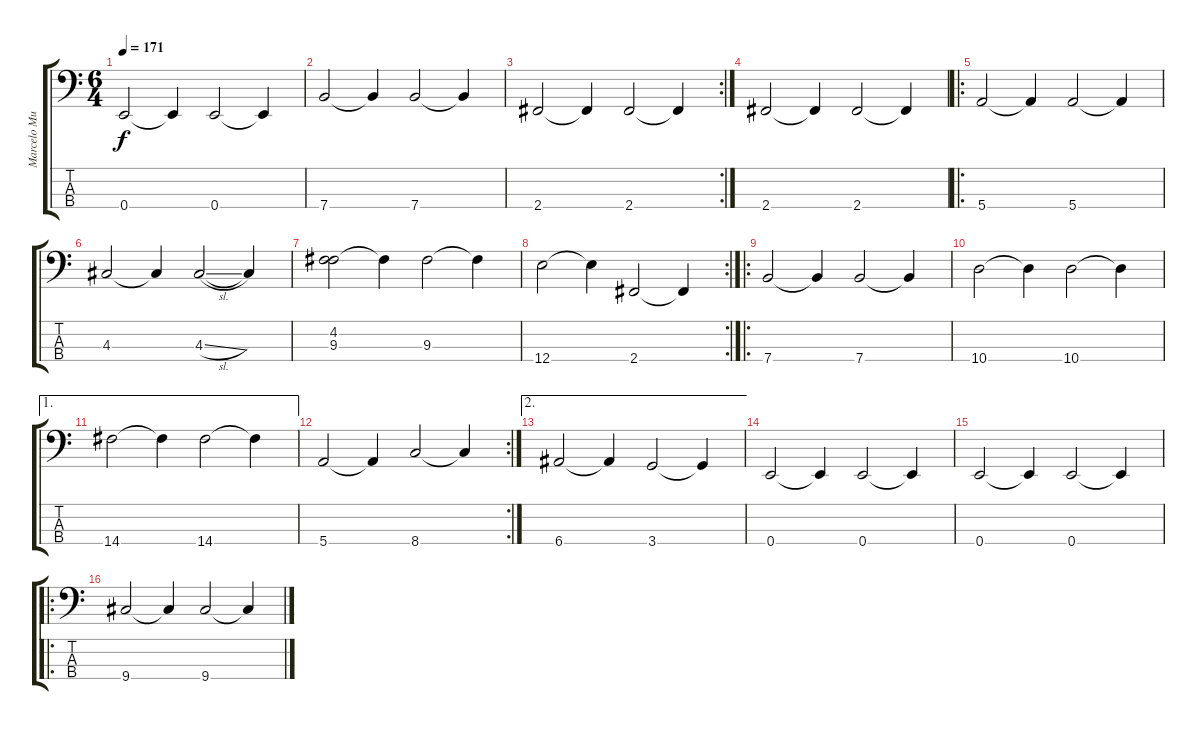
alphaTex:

\track ("Marcelo Muñoz " "Marcelo Mu") {instrument electricbassfinger}
\staff {score tabs}
\tuning (G2 D2 A1 E1) {hide}
\ts (6 4)
\tempo 171
\clef f4
\ks c
0.4.2{dy f} 0.4{t}.4 0.4.2 0.4{t}.4 |
7.4.2 7.4{t}.4 7.4.2 7.4{t}.4 |
\rc 2
2.4.2 2.4{t}.4 2.4.2 2.4{t}.4 |
2.4.2 2.4{t}.4 2.4.2 2.4{t}.4 |
\ro
5.4.2 5.4{t}.4 5.4.2 5.4{t}.4 |
4.3.2 4.3{t}.4 4.3{sl}.2 4.3{t}.4 |
(4.2 9.3).2 4.2{t}.4 9.3.2 9.3{t}.4 |
\rc 2
12.4.2 12.4{t}.4 2.4.2 2.4{t}.4 |
\ro
7.4.2 7.4{t}.4 7.4.2 7.4{t}.4 |
10.4.2 10.4{t}.4 10.4.2 10.4{t}.4 |
\ae 1
14.4.2 14.4{t}.4 14.4.2 14.4{t}.4 |
\rc 2
5.4.2 5.4{t}.4 8.4.2 8.4{t}.4 |
\ae 2
6.4.2 6.4{t}.4 3.4.2 3.4{t}.4 |
0.4.2 0.4{t}.4 0.4.2 0.4{t}.4 |
0.4.2 0.4{t}.4 0.4.2 0.4{t}.4 |
\ro
9.4.2 9.4{t}.4 9.4.2 9.4{t}.4
